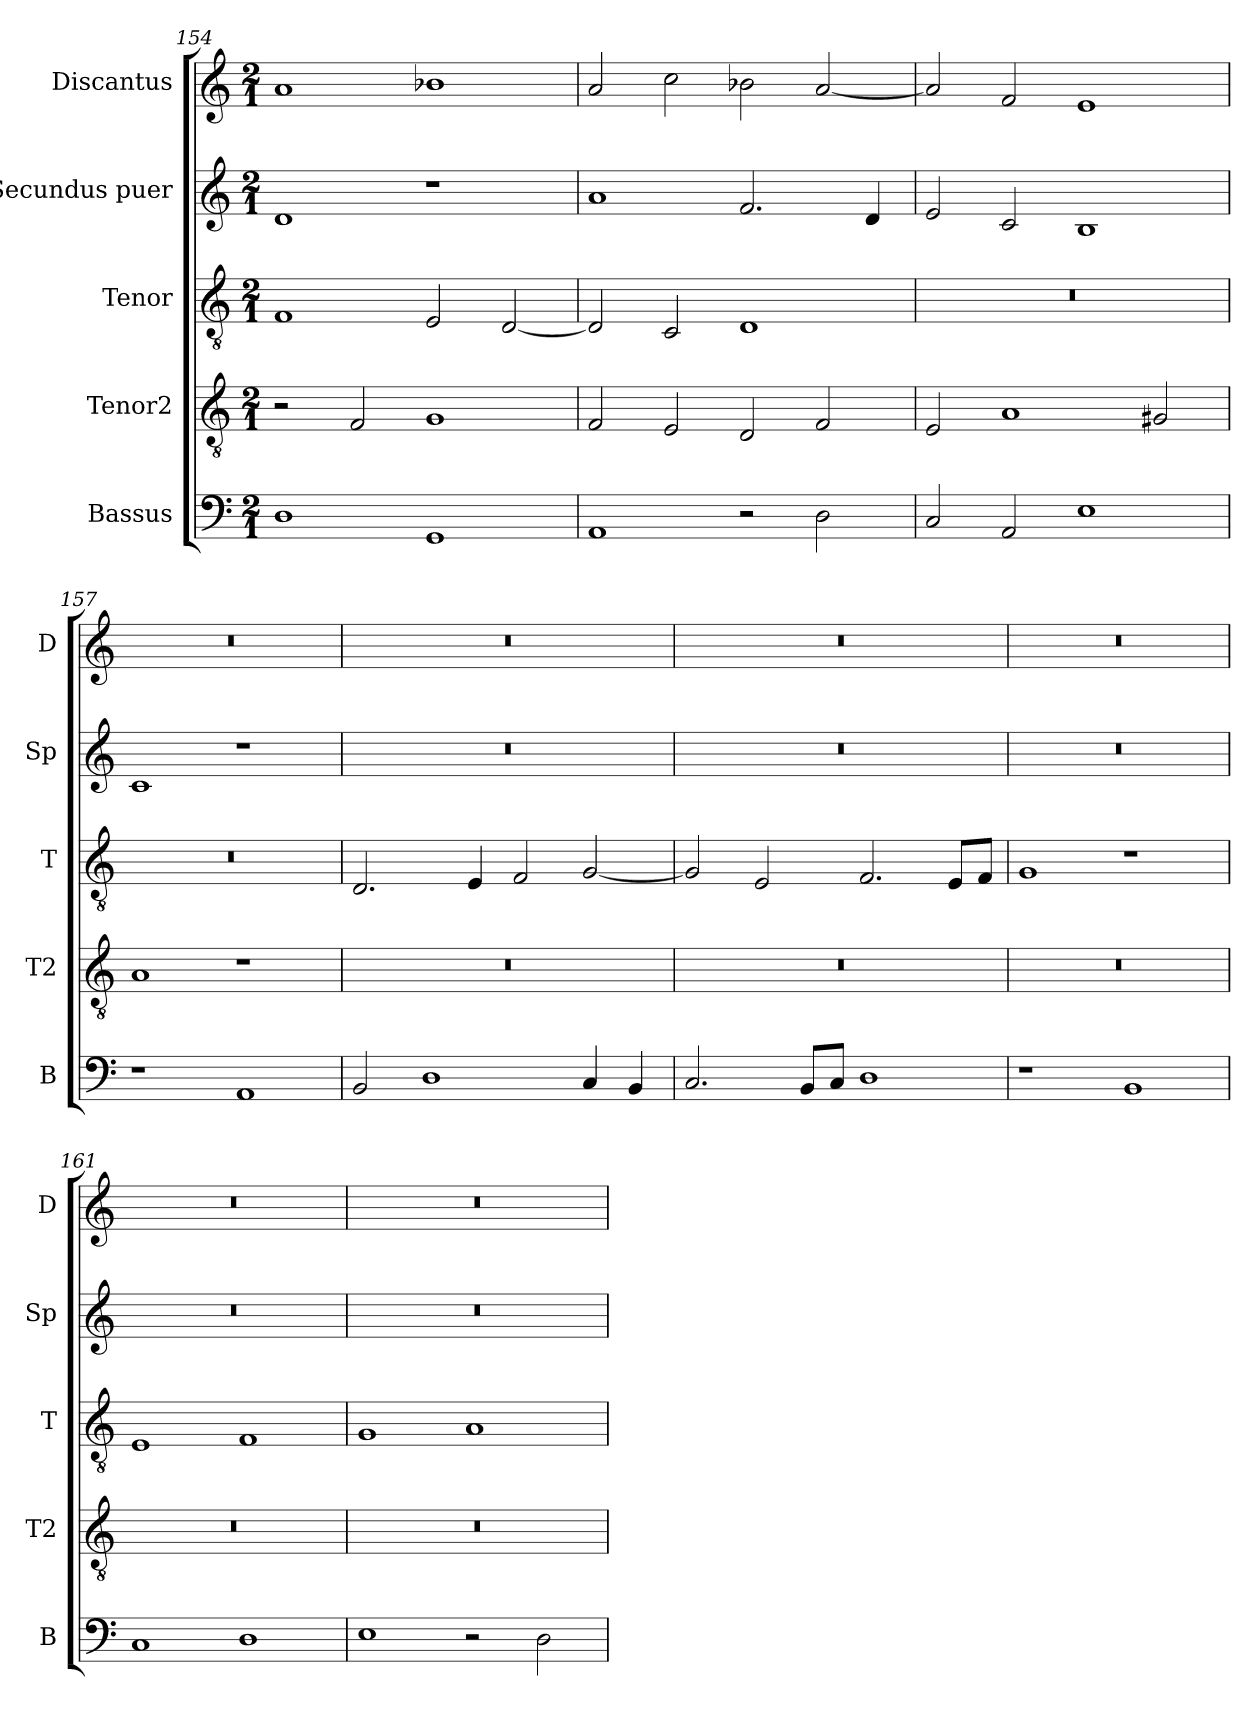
**kern	**kern	**kern	**kern	**kern
*part5	*part4	*part3	*part2	*part1
*staff5	*staff4	*staff3	*staff2	*staff1
*I"Bassus	*I"Tenor2	*I"Tenor	*I"Secundus puer	*I"Discantus
*I'B	*I'T2	*I'T	*I'Sp	*I'D
*clefF4	*clefGv2	*clefGv2	*clefG2	*clefG2
*k[]	*k[]	*k[]	*k[]	*k[]
*M2/1	*M2/1	*M2/1	*M2/1	*M2/1
=154	=154	=154	=154	=154
1D	2r	1F	1d	1a
.	2F/	.	.	.
1GG	1G	2E/	1r	1b-X
.	.	[2D/	.	.
=155	=155	=155	=155	=155
1AA	2F/	2D/]	1a	2a/
.	2E/	2C/	.	2cc\
2r	2D/	1D	2.f/	2b-X\
2D\	2F/	.	.	[2a/
.	.	.	4d/	.
=156	=156	=156	=156	=156
2C/	2E/	0r	2e/	2a/]
2AA/	1A	.	2c/	2f/
1E	.	.	1B	1e
.	2G#X/	.	.	.
=157	=157	=157	=157	=157
1r	1A	0r	1c	0r
1AA	1r	.	1r	.
=158	=158	=158	=158	=158
2BB/	0r	2.D/	0r	0r
1D	.	.	.	.
.	.	4E/	.	.
.	.	2F/	.	.
4C/	.	[2G/	.	.
4BB/	.	.	.	.
=159	=159	=159	=159	=159
2.C/	0r	2G/]	0r	0r
.	.	2E/	.	.
8BB/L	.	.	.	.
8C/J	.	.	.	.
1D	.	2.F/	.	.
.	.	8E/L	.	.
.	.	8F/J	.	.
=160	=160	=160	=160	=160
1r	0r	1G	0r	0r
1BB	.	1r	.	.
=161	=161	=161	=161	=161
1C	0r	1E	0r	0r
1D	.	1F	.	.
=162	=162	=162	=162	=162
1E	0r	1G	0r	0r
2r	.	1A	.	.
2D\	.	.	.	.
=	=	=	=	=
*-	*-	*-	*-	*-
